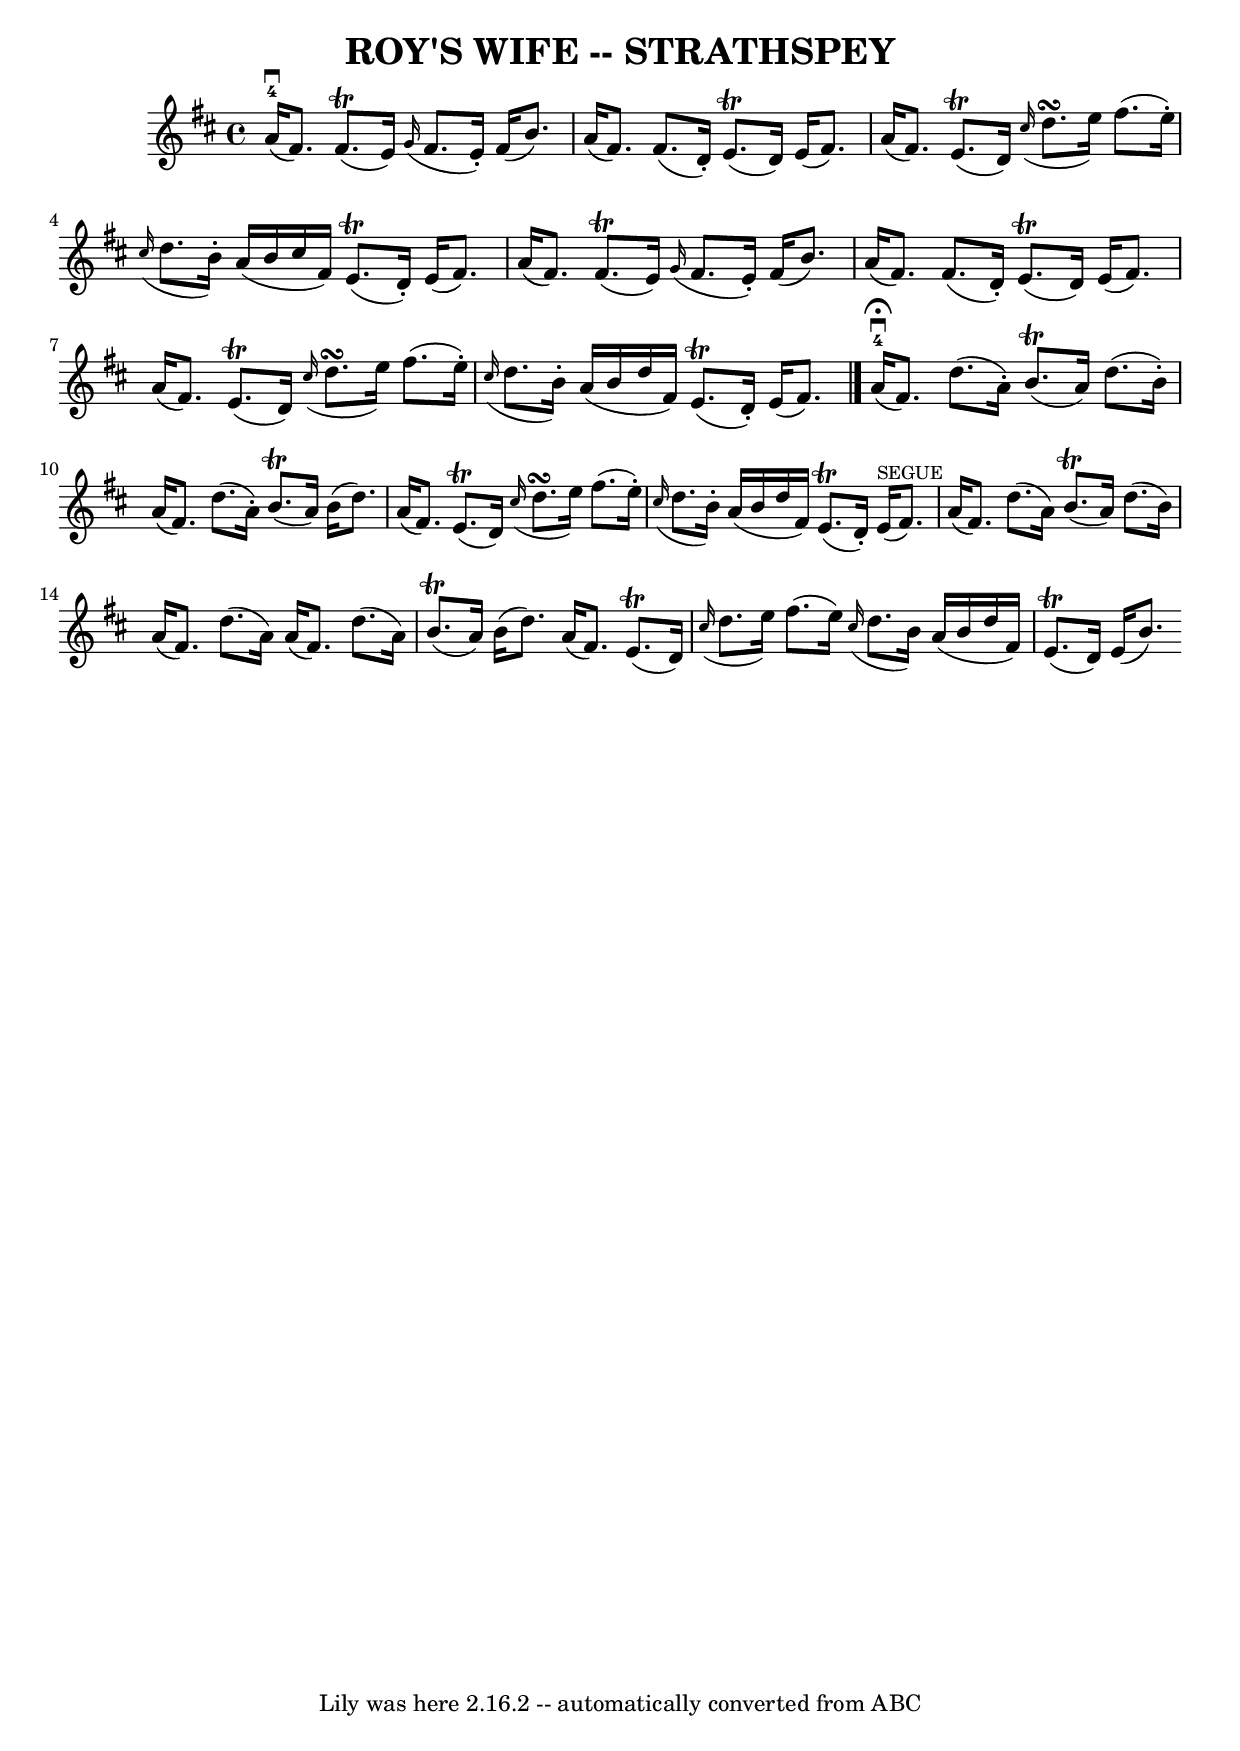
\version "2.16.2"
\include "Mammoth.ily"
\header {
  %% book = "Ryan's Mammoth Collection of Fiddle Tunes"
  crossRefNumber = "1"
  footnotes = ""
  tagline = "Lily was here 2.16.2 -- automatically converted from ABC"
  title = "ROY'S WIFE -- STRATHSPEY"

}
voicedefault =  {


  \override Staff.TimeSignature #'style = #'C
  \time 4/4 % %slurgraces 1
  
  \key d \major
  a'16-4(^\downbow fis'8.) fis'8. (^\trill   
  e'16)   \grace { g'16 (
		 } fis'8. e'16 -.) fis'16 (b'8.)   
  |
  a'16 (fis'8.) fis'8. (d'16 -.) e'8. (^\trill d'16 
  ) e'16 (fis'8.)   |
  a'16 (fis'8.) e'8. (^\trill  
  d'16)   \grace { cis''16 (
		 } d''8.\turn e''16) fis''8. (
  e''16 -.)   |
  \grace { cis''16 (
	 } d''8. b'16 -.) a'16 (
  b'16 cis''16 fis'16) e'8. (^\trill d'16 -.) e'16 (
  fis'8.)   |
  a'16 (fis'8.) fis'8. (^\trill e'16)   
  \grace { g'16 (
	 } fis'8. e'16 -.) fis'16 (b'8.)   |
  
  a'16 (fis'8.) fis'8. (d'16 -.) e'8. (^\trill d'16) e'16 
  (fis'8.)   |
  a'16 (fis'8.) e'8. (^\trill d'16)  
  \grace { cis''16 (
	 } d''8.\turn e''16) fis''8. (e''16 -.)   
  |
  \grace { cis''16 (
	 } d''8. b'16 -.) a'16 (b'16    
  d''16 fis'16) e'8. (^\trill d'16 -.) e'16 (fis'8.)   
  \bar "|." a'16-4^\fermata(^\downbow fis'8.) d''8. (a'16 -. -) b'8. (^\trill a'16) d''8. (b'16 -.)   |
  a'16 (
  fis'8.) d''8. (a'16 -.) b'8. (^\trill a'16) b'16 (d''8. 
  )   |
  a'16 (fis'8.) e'8. (^\trill d'16)   \grace {  
    cis''16 (
  } d''8.\turn e''16) fis''8. (e''16 -.)   |
  
  \grace { cis''16 (
	 } d''8. b'16 -.) a'16 (b'16 d''16    
  fis'16) e'8. (^\trill d'16 -.) e'16^\segue(fis'8.)   
  |
  a'16 (fis'8.) d''8. (a'16) b'8. (^\trill a'16  -) d''8. (b'16)   |
  a'16 (fis'8.) d''8. (a'16)   
  a'16 (fis'8.) d''8. (a'16) b'8. (^\trill a'16) b'16 (
  d''8.)   |
  a'16 (fis'8.) e'8. (^\trill d'16)   
  \grace { cis''16 (
	 } d''8. e''16) fis''8. (e''16)   |
  
  \grace { cis''16 (
	 } d''8. b'16) a'16 (b'16 d''16    
  fis'16) e'8. (^\trill d'16) e'16 (b'8.)     

}

\score{
  <<

    \context Staff="default"
    {
      \voicedefault 
      
    }

  >>
  \layout {
    
  }
  \midi {
  }

}
